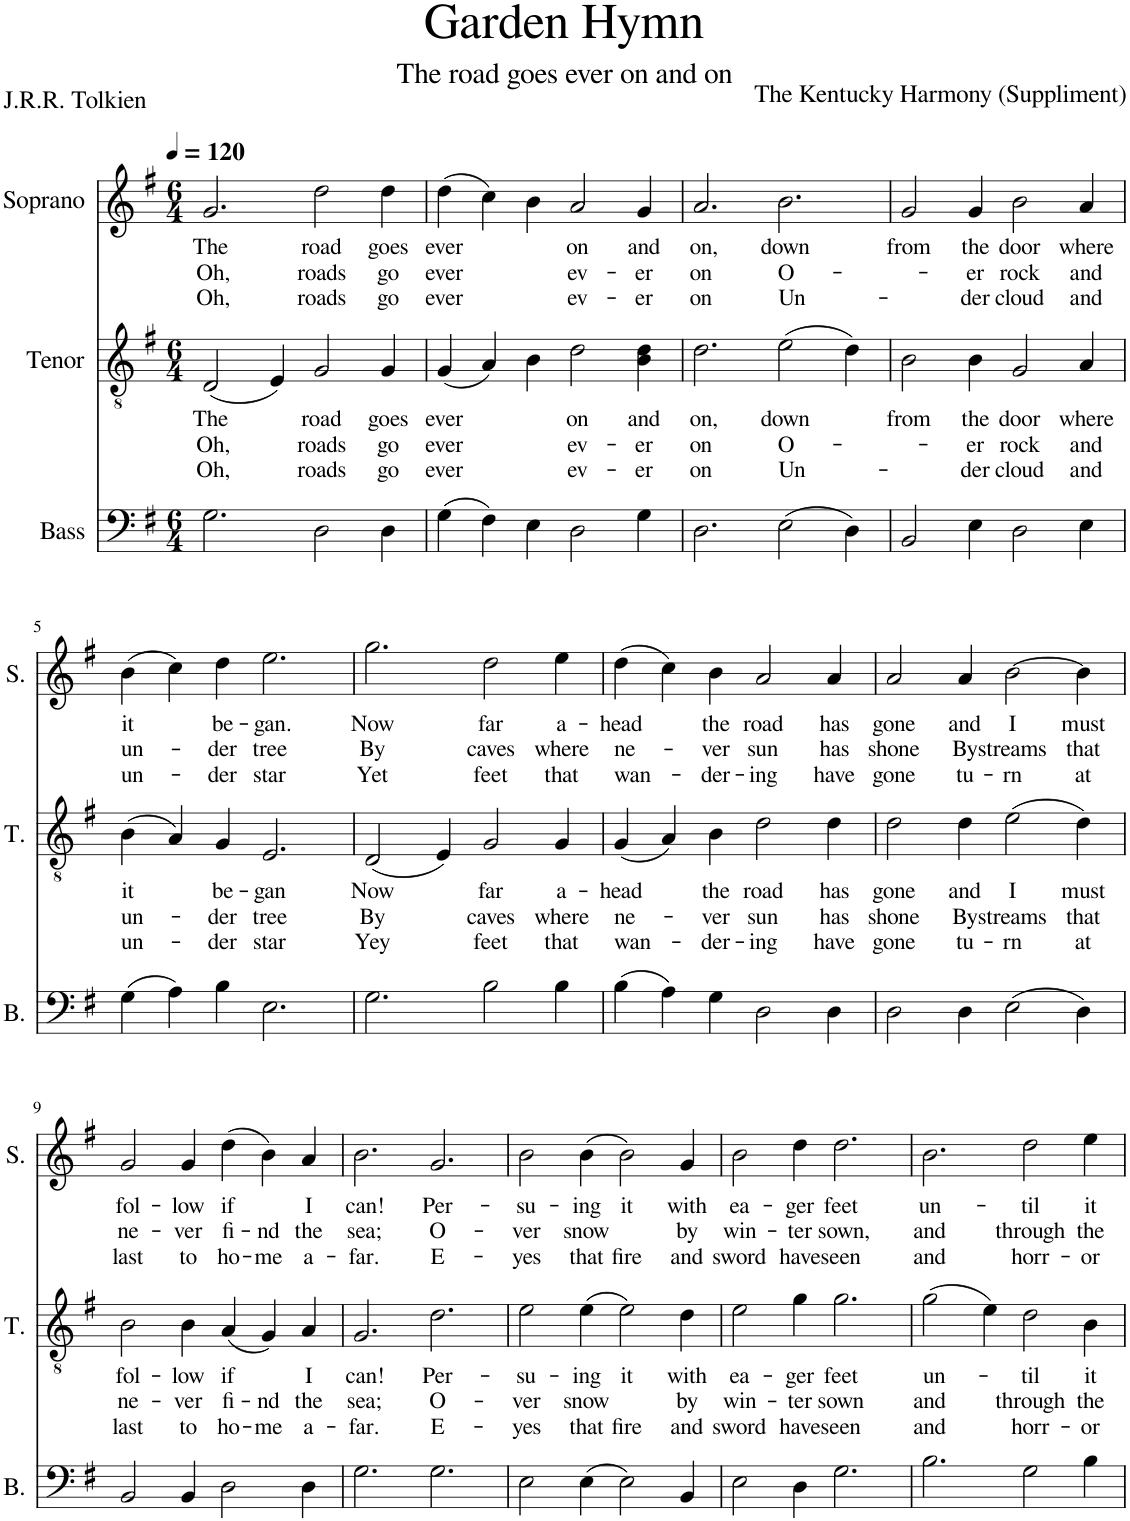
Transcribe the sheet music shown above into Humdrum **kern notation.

**kern	**kern	**text	**text	**text	**kern	**text	**text	**text
*part3	*part2	*part2	*part2	*part2	*part1	*part1	*part1	*part1
*staff3	*staff2	*staff2	*staff2	*staff2	*staff1	*staff1	*staff1	*staff1
*I"Bass	*I"Tenor	*	*	*	*I"Soprano	*	*	*
*I'B.	*I'T.	*	*	*	*I'S.	*	*	*
*clefF4	*clefGv2	*	*	*	*clefG2	*	*	*
*k[f#]	*k[f#]	*	*	*	*k[f#]	*	*	*
*M6/4	*M6/4	*	*	*	*M6/4	*	*	*
*MM120	*MM120	*	*	*	*MM120	*	*	*
=1	=1	=1	=1	=1	=1	=1	=1	=1
!	!	!LO:LY:b	!LO:LY:b	!LO:LY:b	!	!LO:LY:b	!LO:LY:b	!LO:LY:b
2.G\	(2D/	The	Oh,	Oh,	2.g/	The	Oh,	Oh,
.	4E/)	.	.	.	.	.	.	.
!	!	!LO:LY:b	!LO:LY:b	!LO:LY:b	!	!LO:LY:b	!LO:LY:b	!LO:LY:b
2D\	2G/	road	roads	roads	2dd\	road	roads	roads
!	!	!LO:LY:b	!LO:LY:b	!LO:LY:b	!	!LO:LY:b	!LO:LY:b	!LO:LY:b
4D\	4G/	goes	go	go	4dd\	goes	go	go
=2	=2	=2	=2	=2	=2	=2	=2	=2
!	!	!LO:LY:b	!LO:LY:b	!LO:LY:b	!	!LO:LY:b	!LO:LY:b	!LO:LY:b
(4G\	(4G/	ever	ever	ever	(4dd\	ever	ever	ever
4F#\)	4A/)	.	.	.	4cc\)	.	.	.
4E\	4B\	.	.	.	4b\	.	.	.
!	!	!LO:LY:b	!LO:LY:b	!LO:LY:b	!	!LO:LY:b	!LO:LY:b	!LO:LY:b
2D\	2d\	on	ev-	ev-	2a/	on	ev-	ev-
!	!	!LO:LY:b	!LO:LY:b	!LO:LY:b	!	!LO:LY:b	!LO:LY:b	!LO:LY:b
4G\	4B\ 4d\	and	-er	-er	4g/	and	-er	-er
=3	=3	=3	=3	=3	=3	=3	=3	=3
!	!	!LO:LY:b	!LO:LY:b	!LO:LY:b	!	!LO:LY:b	!LO:LY:b	!LO:LY:b
2.D\	2.d\	on,	on	on	2.a/	on,	on	on
!	!	!LO:LY:b	!LO:LY:b	!LO:LY:b	!	!LO:LY:b	!LO:LY:b	!LO:LY:b
(2E\	(2e\	down	O-	Un-	2.b\	down	O-	Un-
4D\)	4d\)	.	.	.	.	.	.	.
=4	=4	=4	=4	=4	=4	=4	=4	=4
!	!	!LO:LY:b	!	!	!	!LO:LY:b	!	!
2BB/	2B\	from	.	.	2g/	from	.	.
!	!	!LO:LY:b	!LO:LY:b	!LO:LY:b	!	!LO:LY:b	!LO:LY:b	!LO:LY:b
4E\	4B\	the	-er	-der	4g/	the	-er	-der
!	!	!LO:LY:b	!LO:LY:b	!LO:LY:b	!	!LO:LY:b	!LO:LY:b	!LO:LY:b
2D\	2G/	door	rock	cloud	2b\	door	rock	cloud
!	!	!LO:LY:b	!LO:LY:b	!LO:LY:b	!	!LO:LY:b	!LO:LY:b	!LO:LY:b
4E\	4A/	where	and	and	4a/	where	and	and
!!LO:LB:g=z
=5	=5	=5	=5	=5	=5	=5	=5	=5
!	!	!LO:LY:b	!LO:LY:b	!LO:LY:b	!	!LO:LY:b	!LO:LY:b	!LO:LY:b
(4G\	(4B\	it	un-	un-	(4b\	it	un-	un-
4A\)	4A/)	.	.	.	4cc\)	.	.	.
!	!	!LO:LY:b	!LO:LY:b	!LO:LY:b	!	!LO:LY:b	!LO:LY:b	!LO:LY:b
4B\	4G/	be-	-der	-der	4dd\	be-	-der	-der
!	!	!LO:LY:b	!LO:LY:b	!LO:LY:b	!	!LO:LY:b	!LO:LY:b	!LO:LY:b
2.E\	2.E/	-gan	tree	star	2.ee\	-gan.	tree	star
=6	=6	=6	=6	=6	=6	=6	=6	=6
!	!	!LO:LY:b	!LO:LY:b	!LO:LY:b	!	!LO:LY:b	!LO:LY:b	!LO:LY:b
2.G\	(2D/	Now	By	Yey	2.gg\	Now	By	Yet
.	4E/)	.	.	.	.	.	.	.
!	!	!LO:LY:b	!LO:LY:b	!LO:LY:b	!	!LO:LY:b	!LO:LY:b	!LO:LY:b
2B\	2G/	far	caves	feet	2dd\	far	caves	feet
!	!	!LO:LY:b	!LO:LY:b	!LO:LY:b	!	!LO:LY:b	!LO:LY:b	!LO:LY:b
4B\	4G/	a-	where	that	4ee\	a-	where	that
=7	=7	=7	=7	=7	=7	=7	=7	=7
!	!	!LO:LY:b	!LO:LY:b	!LO:LY:b	!	!LO:LY:b	!LO:LY:b	!LO:LY:b
(4B\	(4G/	-head	ne-	wan-	(4dd\	-head	ne-	wan-
4A\)	4A/)	.	.	.	4cc\)	.	.	.
!	!	!LO:LY:b	!LO:LY:b	!LO:LY:b	!	!LO:LY:b	!LO:LY:b	!LO:LY:b
4G\	4B\	the	-ver	-der-	4b\	the	-ver	-der-
!	!	!LO:LY:b	!LO:LY:b	!LO:LY:b	!	!LO:LY:b	!LO:LY:b	!LO:LY:b
2D\	2d\	road	sun	-ing	2a/	road	sun	-ing
!	!	!LO:LY:b	!LO:LY:b	!LO:LY:b	!	!LO:LY:b	!LO:LY:b	!LO:LY:b
4D\	4d\	has	has	have	4a/	has	has	have
=8	=8	=8	=8	=8	=8	=8	=8	=8
!	!	!LO:LY:b	!LO:LY:b	!LO:LY:b	!	!LO:LY:b	!LO:LY:b	!LO:LY:b
2D\	2d\	gone	shone	gone	2a/	gone	shone	gone
!	!	!LO:LY:b	!LO:LY:b	!LO:LY:b	!	!LO:LY:b	!LO:LY:b	!LO:LY:b
4D\	4d\	and	By	tu-	4a/	and	By	tu-
!	!	!LO:LY:b	!LO:LY:b	!LO:LY:b	!	!LO:LY:b	!LO:LY:b	!LO:LY:b
(2E\	(2e\	I	streams	-rn	[2b\	I	streams	-rn
!	!	!LO:LY:b	!LO:LY:b	!LO:LY:b	!	!LO:LY:b	!LO:LY:b	!LO:LY:b
4D\)	4d\)	must	that	at	4b\]	must	that	at
!!LO:LB:g=z
=9	=9	=9	=9	=9	=9	=9	=9	=9
!	!	!LO:LY:b	!LO:LY:b	!LO:LY:b	!	!LO:LY:b	!LO:LY:b	!LO:LY:b
2BB/	2B\	fol-	ne-	last	2g/	fol-	ne-	last
!	!	!LO:LY:b	!LO:LY:b	!LO:LY:b	!	!LO:LY:b	!LO:LY:b	!LO:LY:b
4BB/	4B\	-low	-ver	to	4g/	-low	-ver	to
!	!	!LO:LY:b	!LO:LY:b	!LO:LY:b	!	!LO:LY:b	!LO:LY:b	!LO:LY:b
2D\	(4A/	if	fi-	ho-	(4dd\	if	fi-	ho-
!	!	!	!LO:LY:b	!LO:LY:b	!	!	!LO:LY:b	!LO:LY:b
.	4G/)	.	-nd	-me	4b\)	.	-nd	-me
!	!	!LO:LY:b	!LO:LY:b	!LO:LY:b	!	!LO:LY:b	!LO:LY:b	!LO:LY:b
4D\	4A/	I	the	a-	4a/	I	the	a-
=10	=10	=10	=10	=10	=10	=10	=10	=10
!	!	!LO:LY:b	!LO:LY:b	!LO:LY:b	!	!LO:LY:b	!LO:LY:b	!LO:LY:b
2.G\	2.G/	can!	sea;	-far.	2.b\	can!	sea;	-far.
!	!	!LO:LY:b	!LO:LY:b	!LO:LY:b	!	!LO:LY:b	!LO:LY:b	!LO:LY:b
2.G\	2.d\	Per-	O-	E-	2.g/	Per-	O-	E-
=11	=11	=11	=11	=11	=11	=11	=11	=11
!	!	!LO:LY:b	!LO:LY:b	!LO:LY:b	!	!LO:LY:b	!LO:LY:b	!LO:LY:b
2E\	2e\	-su-	-ver	-yes	2b\	-su-	-ver	-yes
!	!	!LO:LY:b	!LO:LY:b	!LO:LY:b	!	!LO:LY:b	!LO:LY:b	!LO:LY:b
(4E\	(4e\	-ing	snow	that	(4b\	-ing	snow	that
!	!	!LO:LY:b	!	!LO:LY:b	!	!LO:LY:b	!	!LO:LY:b
2E\)	2e\)	it	.	fire	2b\)	it	.	fire
!	!	!LO:LY:b	!LO:LY:b	!LO:LY:b	!	!LO:LY:b	!LO:LY:b	!LO:LY:b
4BB/	4d\	with	by	and	4g/	with	by	and
=12	=12	=12	=12	=12	=12	=12	=12	=12
!	!	!LO:LY:b	!LO:LY:b	!LO:LY:b	!	!LO:LY:b	!LO:LY:b	!LO:LY:b
2E\	2e\	ea-	win-	sword	2b\	ea-	win-	sword
!	!	!LO:LY:b	!LO:LY:b	!LO:LY:b	!	!LO:LY:b	!LO:LY:b	!LO:LY:b
4D\	4g\	-ger	-ter	have	4dd\	-ger	-ter	have
!	!	!LO:LY:b	!LO:LY:b	!LO:LY:b	!	!LO:LY:b	!LO:LY:b	!LO:LY:b
2.G\	2.g\	feet	sown	seen	2.dd\	feet	sown,	seen
=13	=13	=13	=13	=13	=13	=13	=13	=13
!	!	!LO:LY:b	!LO:LY:b	!LO:LY:b	!	!LO:LY:b	!LO:LY:b	!LO:LY:b
2.B\	(2g\	un-	and	and	2.b\	un-	and	and
.	4e\)	.	.	.	.	.	.	.
!	!	!LO:LY:b	!LO:LY:b	!LO:LY:b	!	!LO:LY:b	!LO:LY:b	!LO:LY:b
2G\	2d\	-til	through	horr-	2dd\	-til	through	horr-
!	!	!LO:LY:b	!LO:LY:b	!LO:LY:b	!	!LO:LY:b	!LO:LY:b	!LO:LY:b
4B\	4B\	it	the	-or	4ee\	it	the	-or
=	=	=	=	=	=	=	=	=
*-	*-	*-	*-	*-	*-	*-	*-	*-
